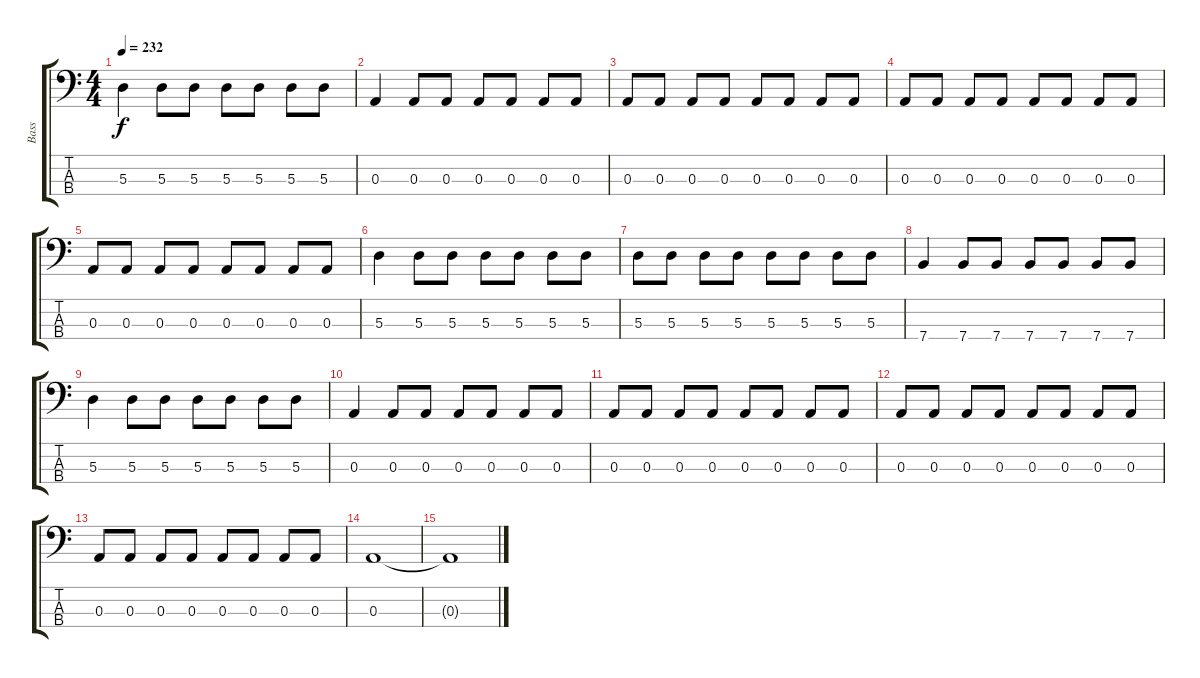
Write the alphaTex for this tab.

\track ("Bass" "Bass") {instrument slapbass2}
\staff {score tabs}
\tuning (G2 D2 A1 E1) {hide}
\ts (4 4)
\tempo 232
\clef f4
\ks c
5.3.4{dy f} 5.3.8 5.3.8 5.3.8 5.3.8 5.3.8 5.3.8 |
0.3.4 0.3.8 0.3.8 0.3.8 0.3.8 0.3.8 0.3.8 |
0.3.8 0.3.8 0.3.8 0.3.8 0.3.8 0.3.8 0.3.8 0.3.8 |
0.3.8 0.3.8 0.3.8 0.3.8 0.3.8 0.3.8 0.3.8 0.3.8 |
0.3.8 0.3.8 0.3.8 0.3.8 0.3.8 0.3.8 0.3.8 0.3.8 |
5.3.4 5.3.8 5.3.8 5.3.8 5.3.8 5.3.8 5.3.8 |
5.3.8 5.3.8 5.3.8 5.3.8 5.3.8 5.3.8 5.3.8 5.3.8 |
7.4.4 7.4.8 7.4.8 7.4.8 7.4.8 7.4.8 7.4.8 |
5.3.4 5.3.8 5.3.8 5.3.8 5.3.8 5.3.8 5.3.8 |
0.3.4 0.3.8 0.3.8 0.3.8 0.3.8 0.3.8 0.3.8 |
0.3.8 0.3.8 0.3.8 0.3.8 0.3.8 0.3.8 0.3.8 0.3.8 |
0.3.8 0.3.8 0.3.8 0.3.8 0.3.8 0.3.8 0.3.8 0.3.8 |
0.3.8 0.3.8 0.3.8 0.3.8 0.3.8 0.3.8 0.3.8 0.3.8 |
0.3.1 |
0.3{t}.1
